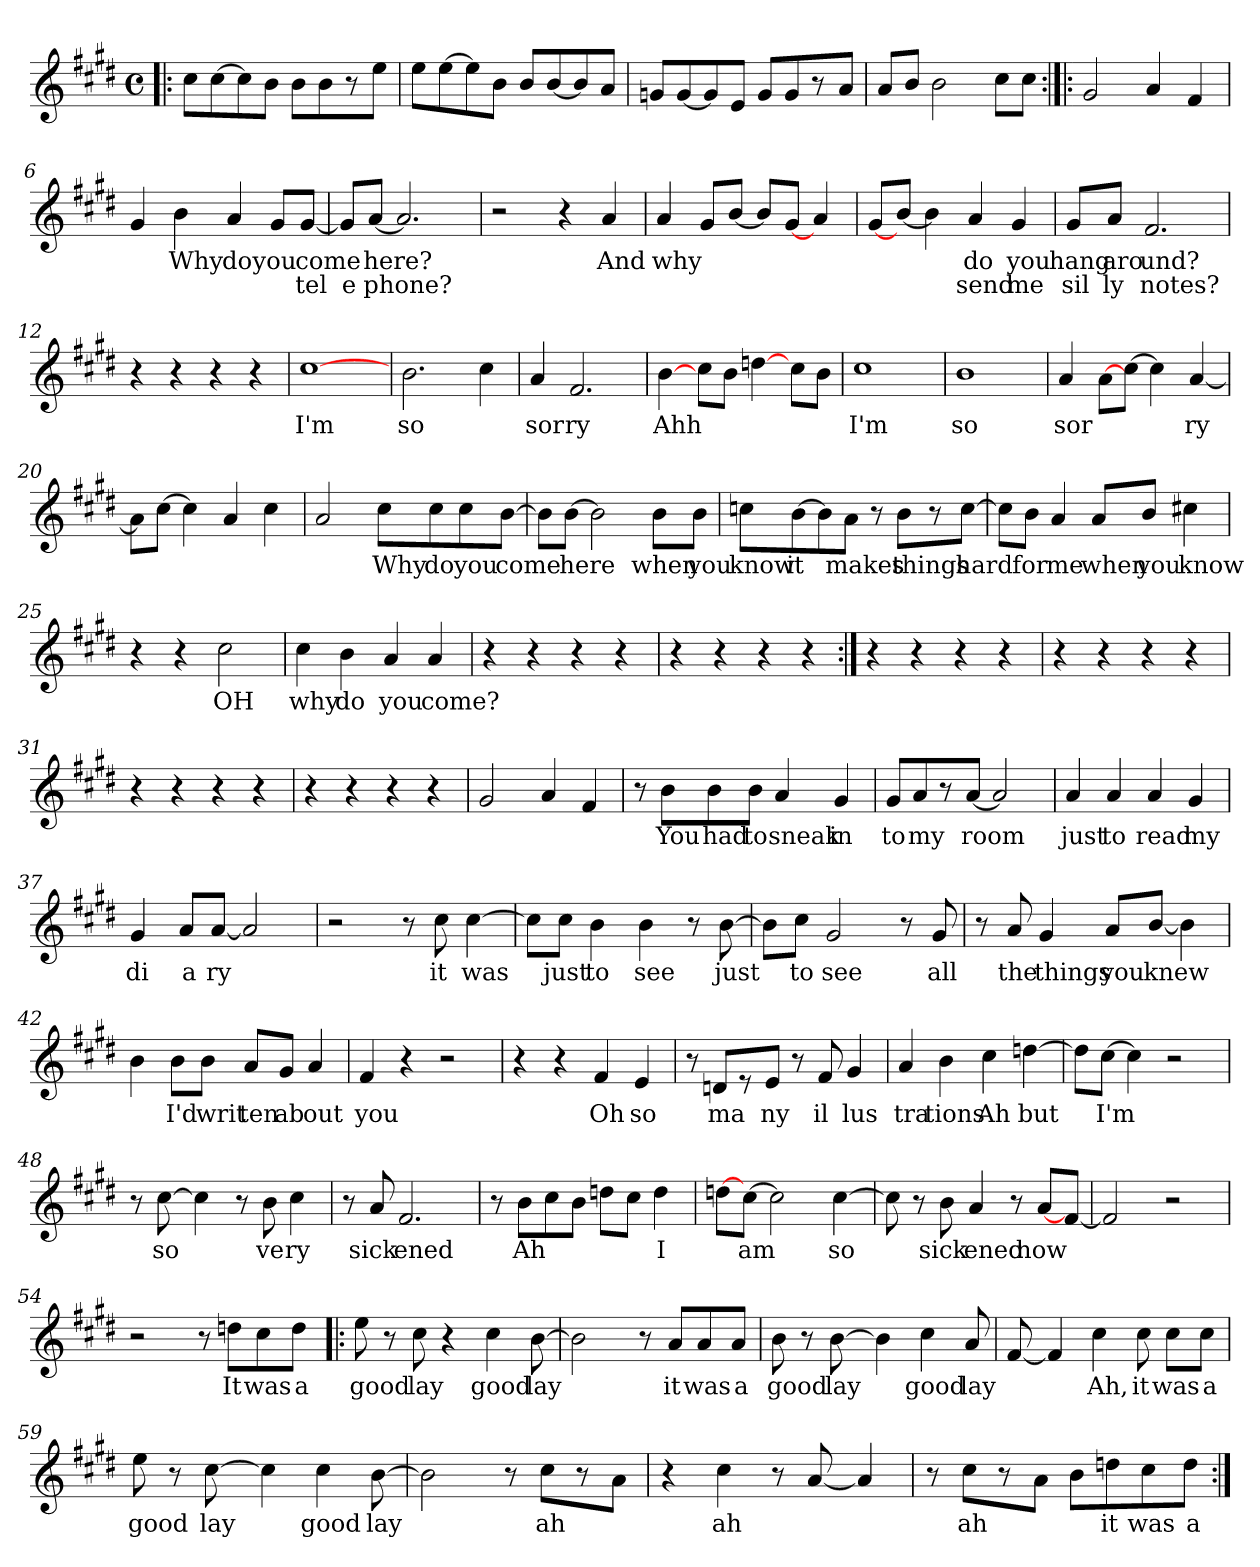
**kern	**text	**text
*part1	*part1	*part1
*staff1	*staff1	*staff1
*clefG2	*	*
*k[f#c#g#d#]	*	*
*E:	*	*
*M4/4	*	*
*met(c)	*	*
=1!|:	=1!|:	=1!|:
8cc#\L	.	.
[8cc#\	.	.
8cc#\]	.	.
8b\J	.	.
8b\L	.	.
8b\	.	.
8r	.	.
8ee\J	.	.
=2	=2	=2
8ee\L	.	.
[8ee\	.	.
8ee\]	.	.
8b\J	.	.
8b/L	.	.
[8b/	.	.
8b/]	.	.
8a/J	.	.
=3	=3	=3
8gn/L	.	.
[8g/	.	.
8g/]	.	.
8e/J	.	.
8g/L	.	.
8g/	.	.
8r	.	.
8a/J	.	.
=4	=4	=4
8a/L	.	.
8b/J	.	.
2b\	.	.
8cc#\L	.	.
8cc#\J	.	.
!!LO:LB:g=z
=5:|!|:	=5:|!|:	=5:|!|:
2g#/	.	.
4a/	.	.
4f#/	.	.
=6	=6	=6
4g#/	.	.
4b\	Why	.
4a/	do	.
8g#/L	you	.
[8g#/J	come	tel
=7	=7	=7
8g#/L]	.	e
[8a/J	here?	phone?
2.a/]	.	.
=8	=8	=8
2r	.	.
4r	.	.
4a/	And	.
=9	=9	=9
4a/	why	.
8g#/L	.	.
[8b/J	.	.
8b/L]	.	.
[8g#/J	.	.
4a/	.	.
!!LO:LB:g=z
=10	=10	=10
[8g#/L	.	.
[8b/J	.	.
4b\]	.	.
4a/	do	send
4g#/	you	me
=11	=11	=11
8g#/L	hang	sil
8a/J	aro	ly
2.f#/	und?	notes?
=12	=12	=12
4r	.	.
4r	.	.
4r	.	.
4r	.	.
=13	=13	=13
[1cc#	I'm	.
=14	=14	=14
2.b\	so	.
4cc#\	.	.
=15	=15	=15
4a/	sor	.
2.f#/	ry	.
!!LO:LB:g=z
=16	=16	=16
[4b\	Ahh	.
8cc#\L	.	.
8b\J	.	.
[4ddn\	.	.
8cc#\L	.	.
8b\J	.	.
=17	=17	=17
1cc#	I'm	.
=18	=18	=18
1b	so	.
=19	=19	=19
4a/	sor	.
[8a\L	.	.
[8cc#\J	.	.
4cc#\]	.	.
[4a/	ry	.
=20	=20	=20
8a\L]	.	.
[8cc#\J	.	.
4cc#\]	.	.
4a/	.	.
4cc#\	.	.
!!LO:LB:g=z
=21	=21	=21
2a/	.	.
8cc#\L	Why	.
8cc#\	do	.
8cc#\	you	.
[8b\J	come	.
=22	=22	=22
8b\L]	.	.
[8b\J	here	.
2b\]	.	.
8b\L	when	.
8b\J	you	.
=23	=23	=23
8ccn\L	know	.
[8b\	it	.
8b\]	.	.
8a\J	makes	.
8r	.	.
8b\L	things	.
8r	.	.
[8cc\J	hard	.
=24	=24	=24
8cc\L]	.	.
8b\J	for	.
4a/	me	.
8a/L	when	.
8b/J	you	.
4cc#X\	know	.
!!LO:LB:g=z
=25	=25	=25
4r	.	.
4r	.	.
2cc#\	OH	.
=26	=26	=26
4cc#\	why	.
4b\	do	.
4a/	you	.
4a/	come?	.
=27	=27	=27
4r	.	.
4r	.	.
4r	.	.
4r	.	.
=28	=28	=28
4r	.	.
4r	.	.
4r	.	.
4r	.	.
!!LO:LB:g=z
=29:|!	=29:|!	=29:|!
4r	.	.
4r	.	.
4r	.	.
4r	.	.
=30	=30	=30
4r	.	.
4r	.	.
4r	.	.
4r	.	.
=31	=31	=31
4r	.	.
4r	.	.
4r	.	.
4r	.	.
=32	=32	=32
4r	.	.
4r	.	.
4r	.	.
4r	.	.
!!LO:LB:g=z
=33	=33	=33
2g#/	.	.
4a/	.	.
4f#/	.	.
=34	=34	=34
8r	.	.
8b\L	You	.
8b\	had	.
8b\J	to	.
4a/	sneak	.
4g#/	in	.
=35	=35	=35
8g#/L	to	.
8a/	my	.
8r	.	.
[8a/J	room	.
2a/]	.	.
=36	=36	=36
4a/	just	.
4a/	to	.
4a/	read	.
4g#/	my	.
!!LO:PB:g=z
=37	=37	=37
4g#/	di	.
8a/L	a	.
[8a/J	ry	.
2a/]	.	.
=38	=38	=38
2r	.	.
8r	.	.
8cc#\	it	.
[4cc#\	was	.
=39	=39	=39
8cc#\L]	.	.
8cc#\J	just	.
4b\	to	.
4b\	see	.
8r	.	.
[8b\	just	.
=40	=40	=40
8b\L]	.	.
8cc#\J	to	.
2g#/	see	.
8r	.	.
8g#/	all	.
=41	=41	=41
8r	.	.
8a/	the	.
4g#/	things	.
8a/L	you	.
[8b/J	knew	.
4b\]	.	.
!!LO:LB:g=z
=42	=42	=42
4b\	.	.
8b\L	I'd	.
8b\J	writ	.
8a/L	ten	.
8g#/J	ab	.
4a/	out	.
=43	=43	=43
4f#/	you	.
4r	.	.
2r	.	.
=44	=44	=44
4r	.	.
4r	.	.
4f#/	Oh	.
4e/	so	.
=45	=45	=45
8r	.	.
8dn/L	ma	.
8r	.	.
8e/J	ny	.
8r	.	.
8f#/	il	.
4g#/	lus	.
=46	=46	=46
4a/	tra	.
4b\	tions	.
4cc#\	Ah	.
[4ddn\	but	.
!!LO:LB:g=z
=47	=47	=47
8dd\L]	.	.
[8cc#\J	I'm	.
4cc#\]	.	.
2r	.	.
=48	=48	=48
8r	.	.
[8cc#\	so	.
4cc#\]	.	.
8r	.	.
8b\	ve	.
4cc#\	ry	.
=49	=49	=49
8r	.	.
8a/	sick	.
2.f#/	ened	.
=50	=50	=50
8r	.	.
8b\L	Ah	.
8cc#\	.	.
8b\J	.	.
8ddn\L	.	.
8cc#\J	.	.
4dd\	I	.
!!LO:LB:g=z
=51	=51	=51
[8ddn\L	.	.
[8cc#\J	am	.
2cc#\]	.	.
[4cc#\	so	.
=52	=52	=52
8cc#\]	.	.
8r	.	.
8b\	sick	.
4a/	ened	.
8r	.	.
[8a/L	now	.
[8f#/J	.	.
=53	=53	=53
2f#/]	.	.
2r	.	.
=54	=54	=54
2r	.	.
8r	.	.
8ddn\L	It	.
8cc#\	was	.
8dd\J	a	.
!!LO:LB:g=z
=55!|:	=55!|:	=55!|:
8ee\	good	.
8r	.	.
8cc#\	lay	.
4r	.	.
4cc#\	good	.
[8b\	lay	.
=56	=56	=56
2b\]	.	.
8r	.	.
8a/L	it	.
8a/	was	.
8a/J	a	.
=57	=57	=57
8b\	good	.
8r	.	.
[8b\	lay	.
4b\]	.	.
4cc#\	good	.
8a/	lay	.
=58	=58	=58
[8f#/	.	.
4f#/]	.	.
4cc#\	Ah,	.
8cc#\	it	.
8cc#\L	was	.
8cc#\J	a	.
!!LO:LB:g=z
=59	=59	=59
8ee\	good	.
8r	.	.
[8cc#\	lay	.
4cc#\]	.	.
4cc#\	good	.
[8b\	lay	.
=60	=60	=60
2b\]	.	.
8r	.	.
8cc#\L	ah	.
8r	.	.
8a\J	.	.
=61	=61	=61
4r	.	.
4cc#\	ah	.
8r	.	.
[8a/	.	.
4a/]	.	.
=62	=62	=62
8r	.	.
8cc#\L	ah	.
8r	.	.
8a\J	.	.
8b\L	.	.
8ddn\	it	.
8cc#\	was	.
8dd\J	a	.
=:|!	=:|!	=:|!
*-	*-	*-
